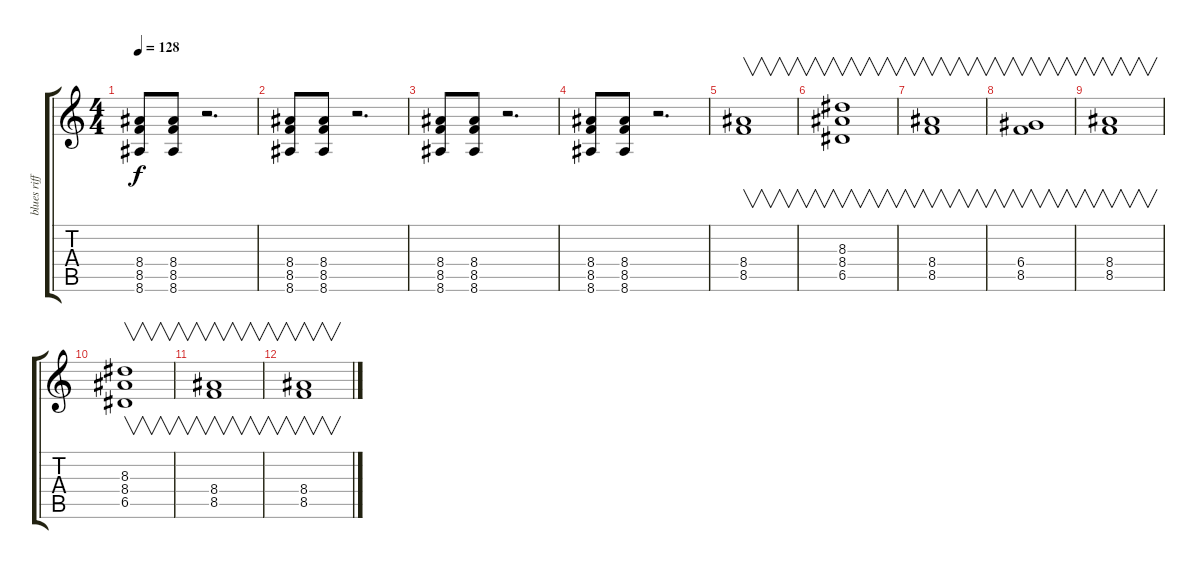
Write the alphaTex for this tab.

\track ("blues riff" "blues riff") {instrument distortionguitar}
\staff {score tabs}
\tuning (E4 B3 G3 D3 A2 D2) {hide}
\ts (4 4)
\tempo 128
\clef g2
\ks c
(8.4 8.5 8.6).8{dy f volume 11 instrument distortionguitar} (8.4 8.5 8.6).8 r.2{d} |
(8.4 8.5 8.6).8 (8.4 8.5 8.6).8 r.2{d} |
(8.4 8.5 8.6).8 (8.4 8.5 8.6).8 r.2{d} |
(8.4 8.5 8.6).8 (8.4 8.5 8.6).8 r.2{d} |
(8.4 8.5).1{v} |
(8.3 8.4 6.5).1{v} |
(8.4 8.5).1{v} |
(6.4 8.5).1{v} |
(8.4 8.5).1{v} |
(8.3 8.4 6.5).1{v} |
(8.4 8.5).1{v} |
(8.4 8.5).1{v}
